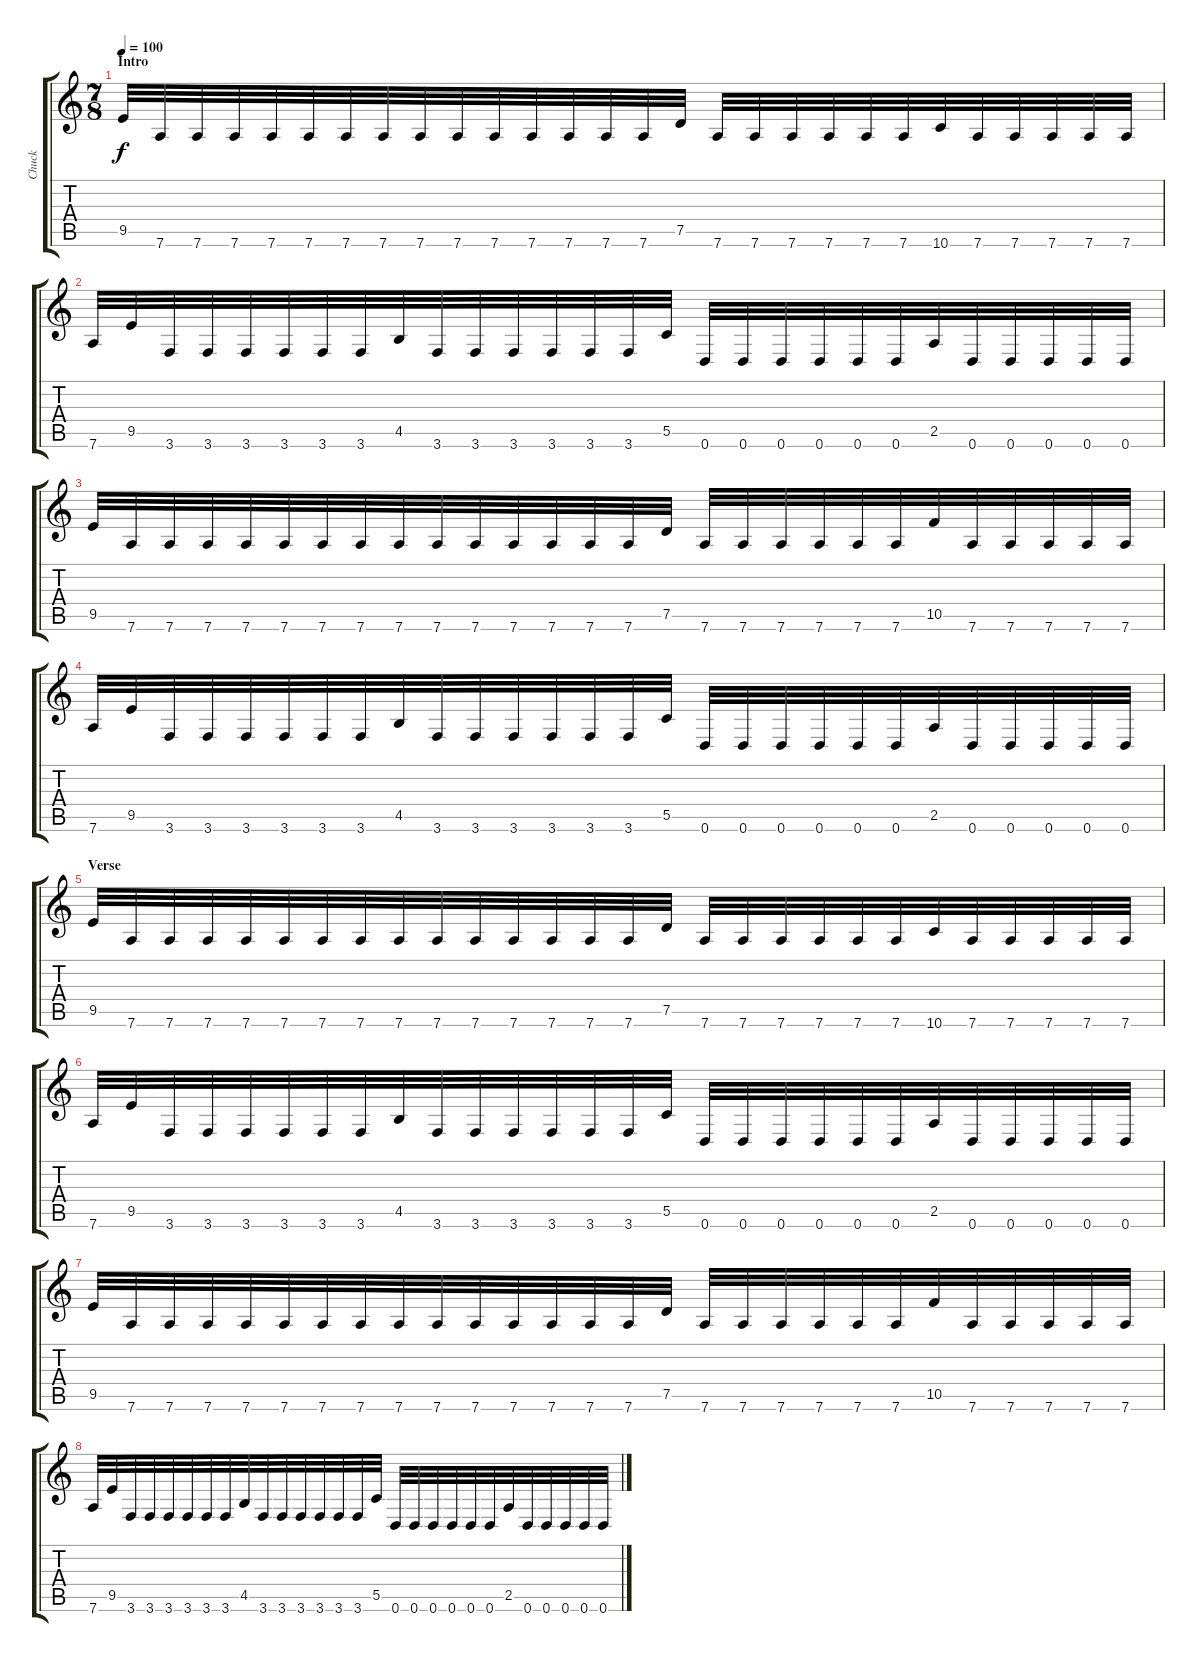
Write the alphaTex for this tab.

\track ("Chuck" "Chuck") {instrument distortionguitar}
\staff {score tabs}
\tuning (D4 A3 F3 C3 G2 D2) {hide}
\ts (7 8)
\section ("" "Intro")
\tempo 100
\clef g2
\ks c
9.5.32{dy f instrument distortionguitar} 7.6.32 7.6.32 7.6.32 7.6.32 7.6.32 7.6.32 7.6.32 7.6.32 7.6.32 7.6.32 7.6.32 7.6.32 7.6.32 7.6.32 7.5.32 7.6.32 7.6.32 7.6.32 7.6.32 7.6.32 7.6.32 10.6.32 7.6.32 7.6.32 7.6.32 7.6.32 7.6.32 |
7.6.32 9.5.32 3.6.32 3.6.32 3.6.32 3.6.32 3.6.32 3.6.32 4.5.32 3.6.32 3.6.32 3.6.32 3.6.32 3.6.32 3.6.32 5.5.32 0.6.32 0.6.32 0.6.32 0.6.32 0.6.32 0.6.32 2.5.32 0.6.32 0.6.32 0.6.32 0.6.32 0.6.32 |
9.5.32 7.6.32 7.6.32 7.6.32 7.6.32 7.6.32 7.6.32 7.6.32 7.6.32 7.6.32 7.6.32 7.6.32 7.6.32 7.6.32 7.6.32 7.5.32 7.6.32 7.6.32 7.6.32 7.6.32 7.6.32 7.6.32 10.5.32 7.6.32 7.6.32 7.6.32 7.6.32 7.6.32 |
7.6.32 9.5.32 3.6.32 3.6.32 3.6.32 3.6.32 3.6.32 3.6.32 4.5.32 3.6.32 3.6.32 3.6.32 3.6.32 3.6.32 3.6.32 5.5.32 0.6.32 0.6.32 0.6.32 0.6.32 0.6.32 0.6.32 2.5.32 0.6.32 0.6.32 0.6.32 0.6.32 0.6.32 |
\section ("" "Verse")
9.5.32 7.6.32 7.6.32 7.6.32 7.6.32 7.6.32 7.6.32 7.6.32 7.6.32 7.6.32 7.6.32 7.6.32 7.6.32 7.6.32 7.6.32 7.5.32 7.6.32 7.6.32 7.6.32 7.6.32 7.6.32 7.6.32 10.6.32 7.6.32 7.6.32 7.6.32 7.6.32 7.6.32 |
7.6.32 9.5.32 3.6.32 3.6.32 3.6.32 3.6.32 3.6.32 3.6.32 4.5.32 3.6.32 3.6.32 3.6.32 3.6.32 3.6.32 3.6.32 5.5.32 0.6.32 0.6.32 0.6.32 0.6.32 0.6.32 0.6.32 2.5.32 0.6.32 0.6.32 0.6.32 0.6.32 0.6.32 |
9.5.32 7.6.32 7.6.32 7.6.32 7.6.32 7.6.32 7.6.32 7.6.32 7.6.32 7.6.32 7.6.32 7.6.32 7.6.32 7.6.32 7.6.32 7.5.32 7.6.32 7.6.32 7.6.32 7.6.32 7.6.32 7.6.32 10.5.32 7.6.32 7.6.32 7.6.32 7.6.32 7.6.32 |
7.6.32 9.5.32 3.6.32 3.6.32 3.6.32 3.6.32 3.6.32 3.6.32 4.5.32 3.6.32 3.6.32 3.6.32 3.6.32 3.6.32 3.6.32 5.5.32 0.6.32 0.6.32 0.6.32 0.6.32 0.6.32 0.6.32 2.5.32 0.6.32 0.6.32 0.6.32 0.6.32 0.6.32
